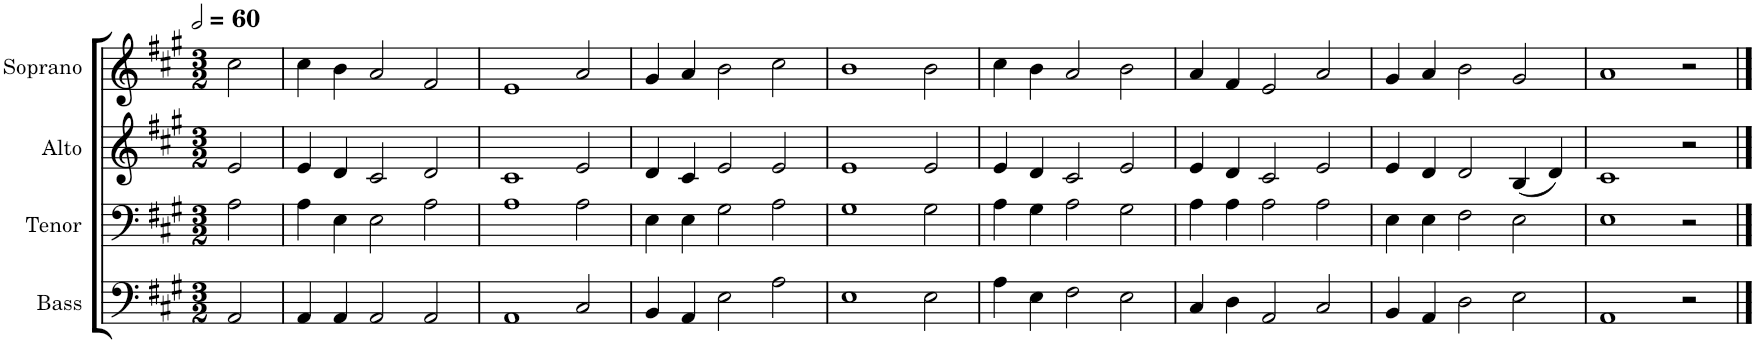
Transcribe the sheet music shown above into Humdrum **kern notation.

**kern	**kern	**kern	**kern
*part4	*part3	*part2	*part1
*staff4	*staff3	*staff2	*staff1
*I"Bass	*I"Tenor	*I"Alto	*I"Soprano
*I'B.	*I'T.	*I'A.	*I'S.
*clefF4	*clefF4	*clefG2	*clefG2
*k[f#c#g#]	*k[f#c#g#]	*k[f#c#g#]	*k[f#c#g#]
*M3/2	*M3/2	*M3/2	*M3/2
*MM120	*MM120	*MM120	*MM120
=	=	=	=
2AA/	2A\	2e/	2cc#\
=1	=1	=1	=1
4AA/	4A\	4e/	4cc#\
4AA/	4E\	4d/	4b\
2AA/	2E\	2c#/	2a/
2AA/	2A\	2d/	2f#/
=2	=2	=2	=2
1AA	1A	1c#	1e
2C#/	2A\	2e/	2a/
=3	=3	=3	=3
4BB/	4E\	4d/	4g#/
4AA/	4E\	4c#/	4a/
2E\	2G#\	2e/	2b\
2A\	2A\	2e/	2cc#\
=4	=4	=4	=4
1E	1G#	1e	1b
2E\	2G#\	2e/	2b\
=5	=5	=5	=5
4A\	4A\	4e/	4cc#\
4E\	4G#\	4d/	4b\
2F#\	2A\	2c#/	2a/
2E\	2G#\	2e/	2b\
=6	=6	=6	=6
4C#/	4A\	4e/	4a/
4D\	4A\	4d/	4f#/
2AA/	2A\	2c#/	2e/
2C#/	2A\	2e/	2a/
=7	=7	=7	=7
4BB/	4E\	4e/	4g#/
4AA/	4E\	4d/	4a/
2D\	2F#\	2d/	2b\
2E\	2E\	(4B/	2g#/
.	.	4d/)	.
=8	=8	=8	=8
1AA	1E	1c#	1a
2r	2r	2r	2r
==	==	==	==
*-	*-	*-	*-
